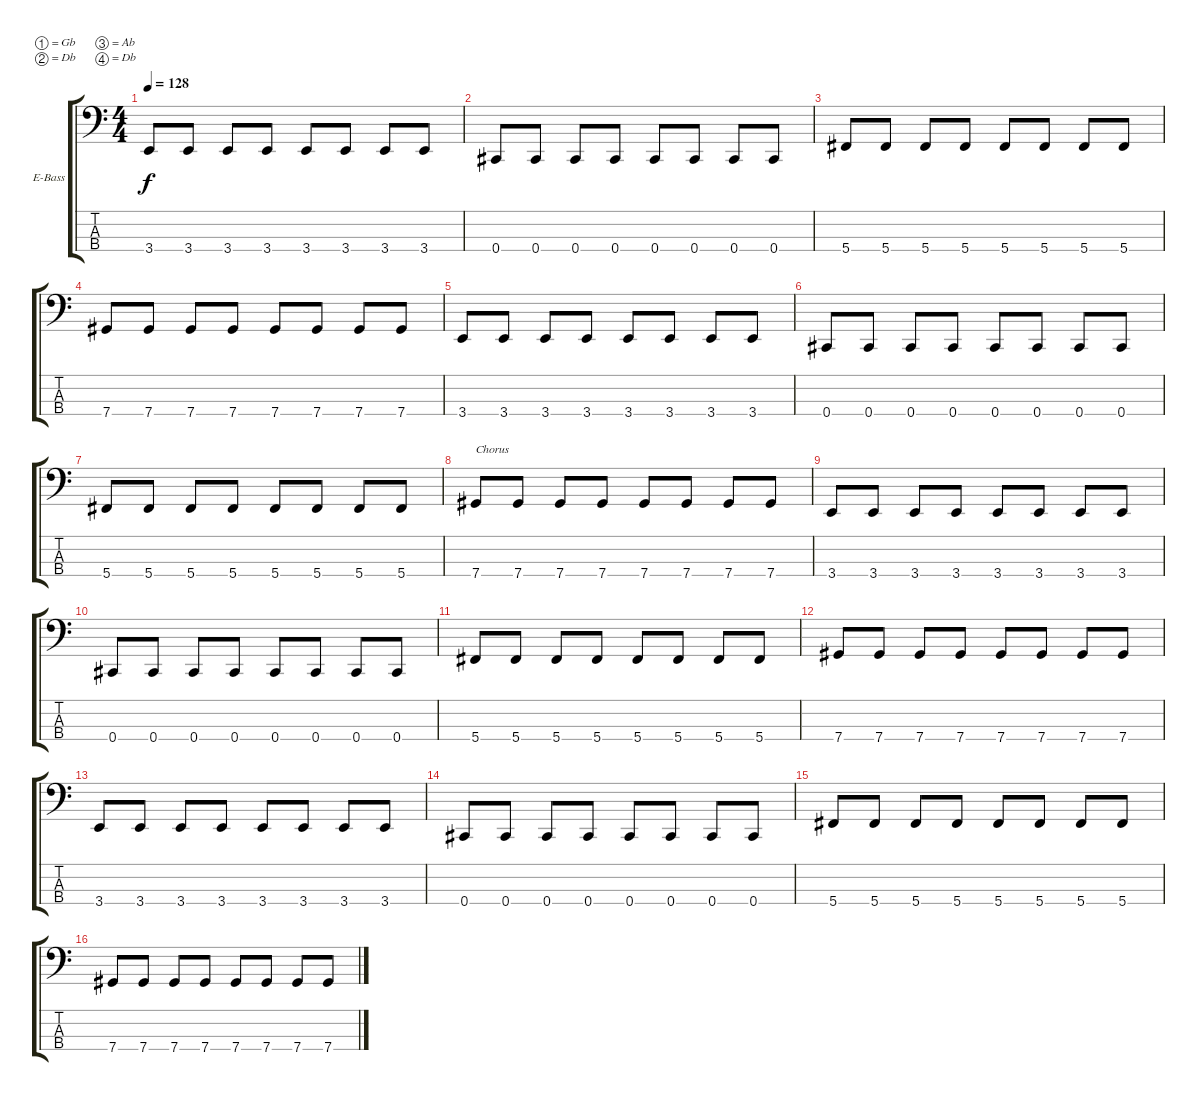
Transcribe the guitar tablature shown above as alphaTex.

\bracketExtendMode groupsimilarinstruments
\firstSystemTrackNameOrientation horizontal
\otherSystemsTrackNameOrientation horizontal
\track ("Bass" "E-Bass") {instrument electricbassfinger}
\staff {score tabs}
\tuning (Gb2 Db2 Ab1 Db1)
\ts (4 4)
\tempo 128
\clef f4
\ks c
3.4.8{dy f} 3.4.8 3.4.8 3.4.8 3.4.8 3.4.8 3.4.8 3.4.8 |
0.4.8 0.4.8 0.4.8 0.4.8 0.4.8 0.4.8 0.4.8 0.4.8 |
5.4.8 5.4.8 5.4.8 5.4.8 5.4.8 5.4.8 5.4.8 5.4.8 |
7.4.8 7.4.8 7.4.8 7.4.8 7.4.8 7.4.8 7.4.8 7.4.8 |
3.4.8 3.4.8 3.4.8 3.4.8 3.4.8 3.4.8 3.4.8 3.4.8 |
0.4.8 0.4.8 0.4.8 0.4.8 0.4.8 0.4.8 0.4.8 0.4.8 |
5.4.8 5.4.8 5.4.8 5.4.8 5.4.8 5.4.8 5.4.8 5.4.8 |
7.4.8{txt "Chorus"} 7.4.8 7.4.8 7.4.8 7.4.8 7.4.8 7.4.8 7.4.8 |
3.4.8 3.4.8 3.4.8 3.4.8 3.4.8 3.4.8 3.4.8 3.4.8 |
0.4.8 0.4.8 0.4.8 0.4.8 0.4.8 0.4.8 0.4.8 0.4.8 |
5.4.8 5.4.8 5.4.8 5.4.8 5.4.8 5.4.8 5.4.8 5.4.8 |
7.4.8 7.4.8 7.4.8 7.4.8 7.4.8 7.4.8 7.4.8 7.4.8 |
3.4.8 3.4.8 3.4.8 3.4.8 3.4.8 3.4.8 3.4.8 3.4.8 |
0.4.8 0.4.8 0.4.8 0.4.8 0.4.8 0.4.8 0.4.8 0.4.8 |
5.4.8 5.4.8 5.4.8 5.4.8 5.4.8 5.4.8 5.4.8 5.4.8 |
7.4.8 7.4.8 7.4.8 7.4.8 7.4.8 7.4.8 7.4.8 7.4.8
